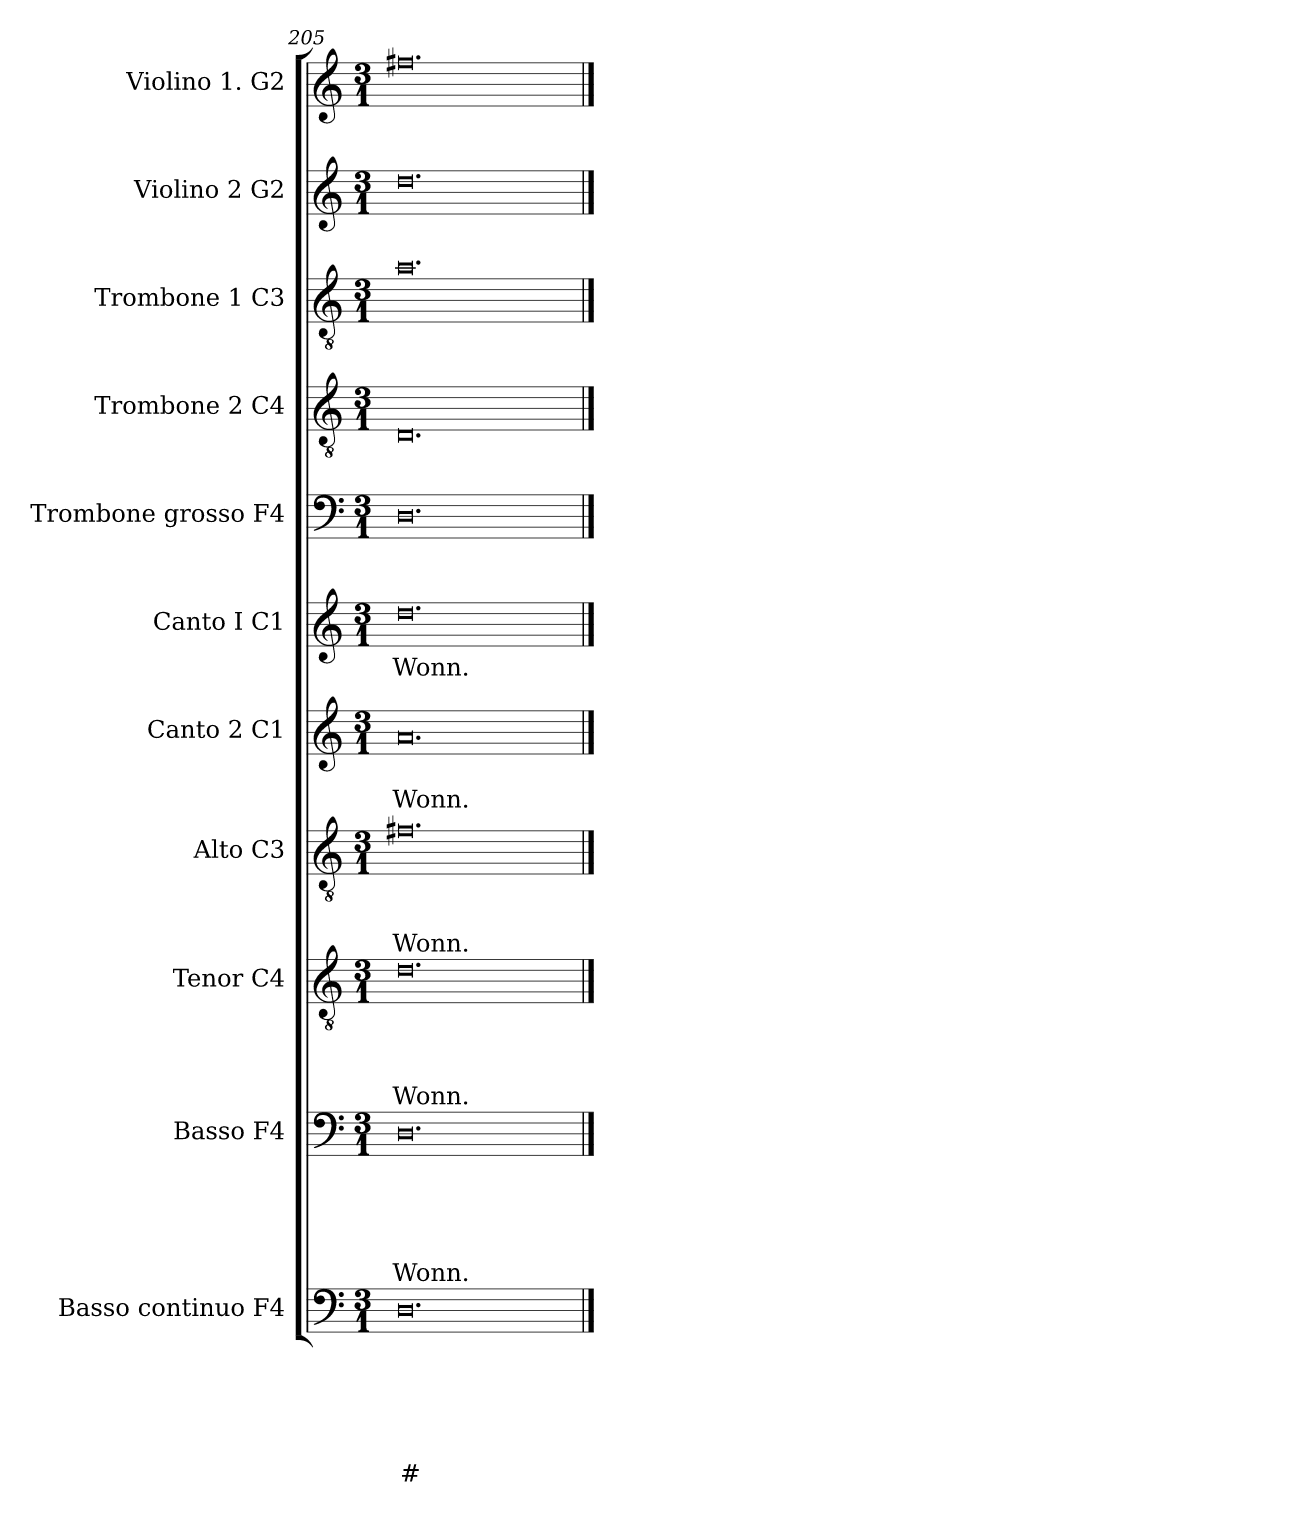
**kern	**text	**text	**text	**text	**text	**text	**kern	**text	**text	**text	**text	**text	**kern	**text	**text	**text	**text	**kern	**text	**text	**text	**kern	**text	**text	**kern	**text	**kern	**kern	**kern	**kern	**kern
*part11	*part11	*part11	*part11	*part11	*part11	*part11	*part10	*part10	*part10	*part10	*part10	*part10	*part9	*part9	*part9	*part9	*part9	*part8	*part8	*part8	*part8	*part7	*part7	*part7	*part6	*part6	*part5	*part4	*part3	*part2	*part1
*staff11	*staff11	*staff11	*staff11	*staff11	*staff11	*staff11	*staff10	*staff10	*staff10	*staff10	*staff10	*staff10	*staff9	*staff9	*staff9	*staff9	*staff9	*staff8	*staff8	*staff8	*staff8	*staff7	*staff7	*staff7	*staff6	*staff6	*staff5	*staff4	*staff3	*staff2	*staff1
*I"Basso continuo F4	*	*	*	*	*	*	*I"Basso F4	*	*	*	*	*	*I"Tenor C4	*	*	*	*	*I"Alto C3	*	*	*	*I"Canto 2 C1	*	*	*I"Canto I C1	*	*I"Trombone grosso F4	*I"Trombone 2 C4	*I"Trombone 1 C3	*I"Violino 2 G2	*I"Violino 1. G2
*	*	*	*	*	*	*	*I'B	*	*	*	*	*	*I'T	*	*	*	*	*I'A	*	*	*	*I'C2	*	*	*I'C1	*	*I'Trb 3	*I'Trb 2	*I'Trb 1	*I'Vln2	*I'Vln 1
*clefF4	*	*	*	*	*	*	*clefF4	*	*	*	*	*	*clefGv2	*	*	*	*	*clefGv2	*	*	*	*clefG2	*	*	*clefG2	*	*clefF4	*clefGv2	*clefGv2	*clefG2	*clefG2
*k[]	*	*	*	*	*	*	*k[]	*	*	*	*	*	*k[]	*	*	*	*	*k[]	*	*	*	*k[]	*	*	*k[]	*	*k[]	*k[]	*k[]	*k[]	*k[]
*C:	*	*	*	*	*	*	*C:	*	*	*	*	*	*C:	*	*	*	*	*C:	*	*	*	*C:	*	*	*C:	*	*C:	*C:	*C:	*C:	*C:
*M3/1	*	*	*	*	*	*	*M3/1	*	*	*	*	*	*M3/1	*	*	*	*	*M3/1	*	*	*	*M3/1	*	*	*M3/1	*	*M3/1	*M3/1	*M3/1	*M3/1	*M3/1
=205	=205	=205	=205	=205	=205	=205	=205	=205	=205	=205	=205	=205	=205	=205	=205	=205	=205	=205	=205	=205	=205	=205	=205	=205	=205	=205	=205	=205	=205	=205	=205
!	!	!	!	!	!	!LO:LY:b	!	!	!	!	!	!LO:LY:b	!	!	!	!	!LO:LY:b	!	!	!	!LO:LY:b	!	!	!LO:LY:b	!	!LO:LY:b	!	!	!	!	!
0.D	.	.	.	.	.	#	0.D	.	.	.	.	Wonn.	0.d	.	.	.	Wonn.	0.f#X	.	.	Wonn.	0.a	.	Wonn.	0.dd	Wonn.	0.D	0.D	0.a	0.dd	0.ff#X
==	==	==	==	==	==	==	==	==	==	==	==	==	==	==	==	==	==	==	==	==	==	==	==	==	==	==	==	==	==	==	==
*-	*-	*-	*-	*-	*-	*-	*-	*-	*-	*-	*-	*-	*-	*-	*-	*-	*-	*-	*-	*-	*-	*-	*-	*-	*-	*-	*-	*-	*-	*-	*-
